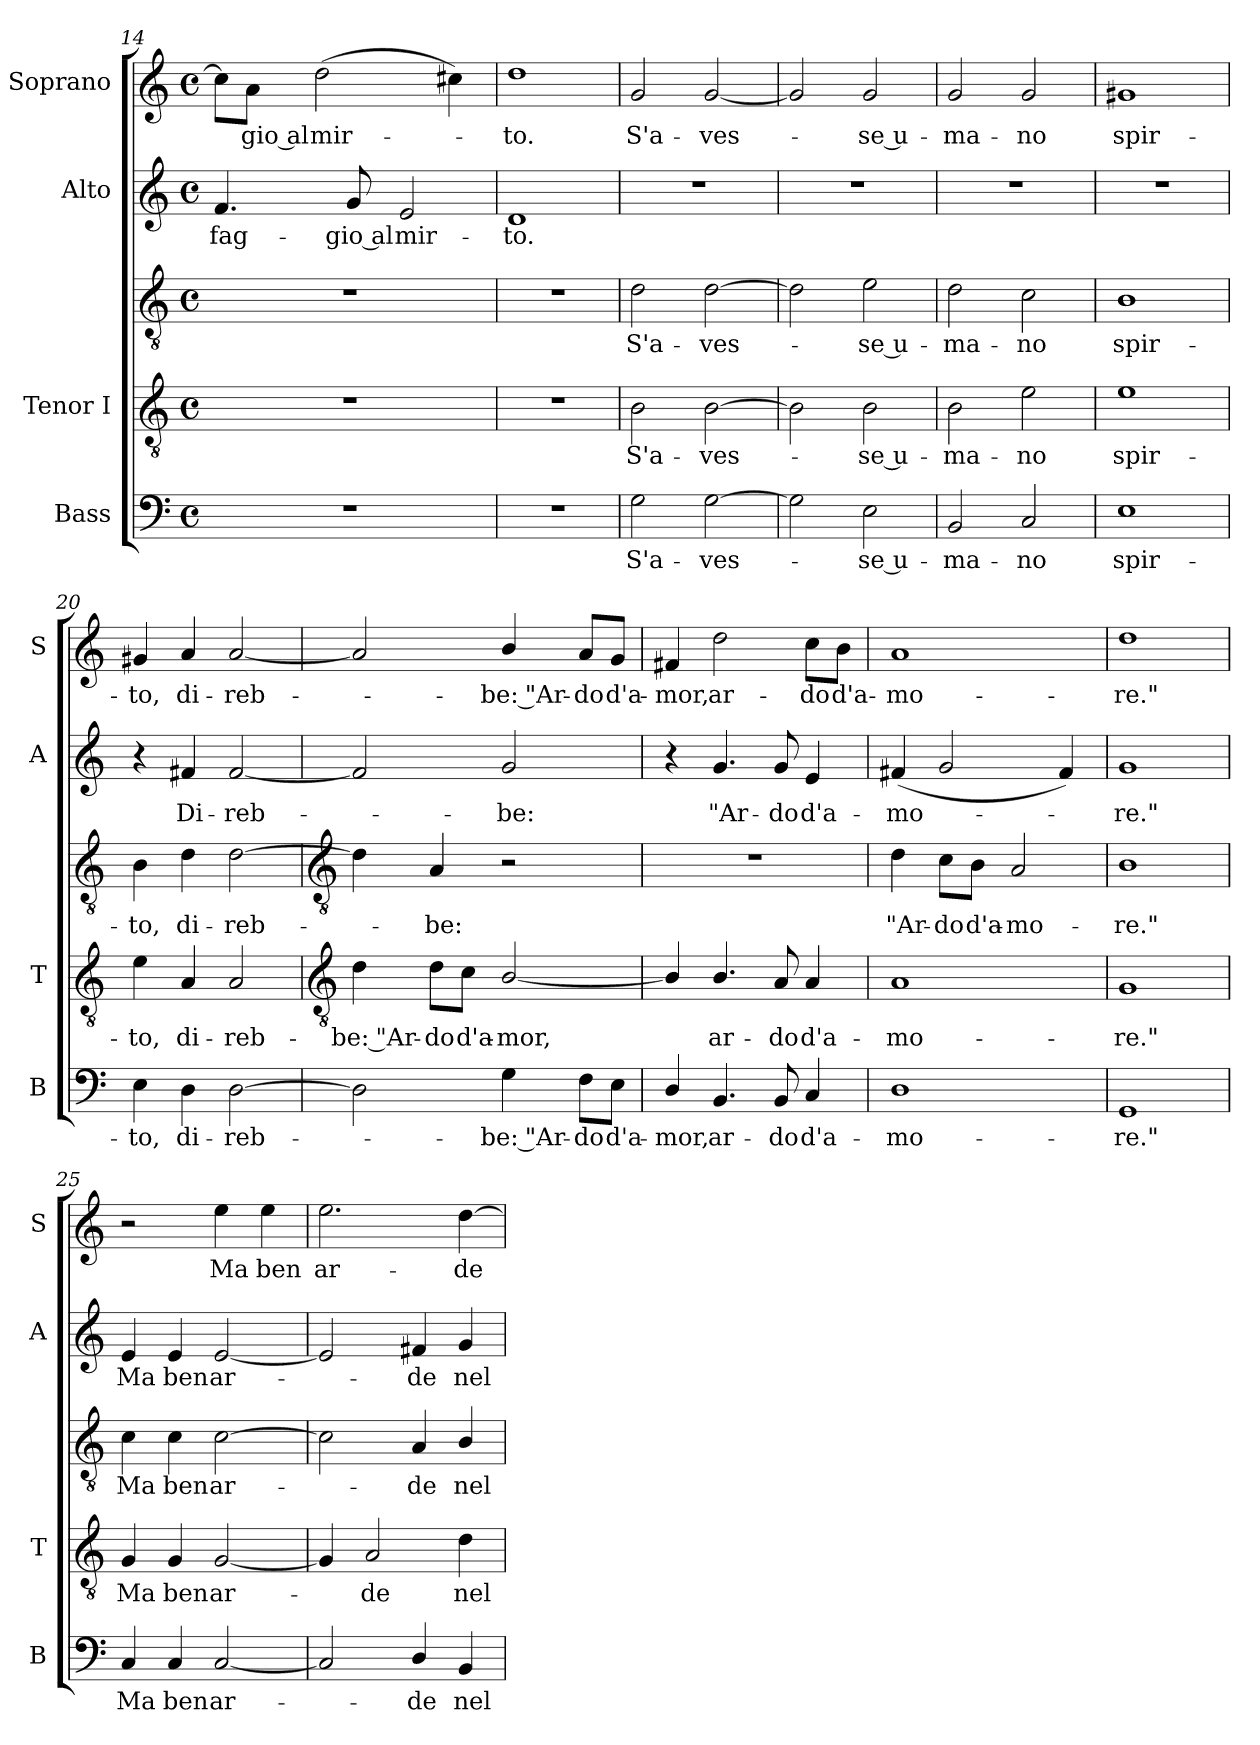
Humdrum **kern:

**kern	**text	**kern	**text	**kern	**text	**kern	**text	**kern	**text
*part4	*part4	*part3	*part3	*part3	*part3	*part2	*part2	*part1	*part1
*staff5	*staff5	*staff4	*staff4	*staff3	*staff3	*staff2	*staff2	*staff1	*staff1
*I"Bass	*	*I"Tenor I	*	*	*	*I"Alto	*	*I"Soprano	*
*I'B	*	*I'T	*	*	*	*I'A	*	*I'S	*
*clefF4	*	*clefGv2	*	*clefGv2	*	*clefG2	*	*clefG2	*
*k[]	*	*k[]	*	*k[]	*	*k[]	*	*k[]	*
*C:	*	*C:	*	*C:	*	*C:	*	*C:	*
*M4/4	*	*M4/4	*	*M4/4	*	*M4/4	*	*M4/4	*
*met(c)	*	*met(c)	*	*met(c)	*	*met(c)	*	*met(c)	*
=14	=14	=14	=14	=14	=14	=14	=14	=14	=14
!	!	!	!	!	!	!	!LO:LY:b	!	!
1r	.	1r	.	1r	.	4.f	fag-	8cc\L]	.
!	!	!	!	!	!	!	!	!	!LO:LY:b
.	.	.	.	.	.	.	.	8a\J	gio al
!	!	!	!	!	!	!	!	!	!LO:LY:b
.	.	.	.	.	.	.	.	(>2dd	mir-
!	!	!	!	!	!	!	!LO:LY:b	!	!
.	.	.	.	.	.	8g	-gio al	.	.
!	!	!	!	!	!	!	!LO:LY:b	!	!
.	.	.	.	.	.	2e	mir-	.	.
.	.	.	.	.	.	.	.	4cc#X)	.
=15	=15	=15	=15	=15	=15	=15	=15	=15	=15
!	!	!	!	!	!	!	!LO:LY:b	!	!LO:LY:b
1r	.	1r	.	1r	.	1d	-to.	1dd	to.
=16	=16	=16	=16	=16	=16	=16	=16	=16	=16
!	!LO:LY:b	!	!LO:LY:b	!	!LO:LY:b	!	!	!	!LO:LY:b
2G	S'a-	2B	S'a-	2d	S'a-	1r	.	2g	S'a-
!	!LO:LY:b	!	!LO:LY:b	!	!LO:LY:b	!	!	!	!LO:LY:b
[2G	-ves-	[2B	-ves-	[2d	-ves-	.	.	[2g	-ves-
=17	=17	=17	=17	=17	=17	=17	=17	=17	=17
2G]	.	2B]	.	2d]	.	1r	.	2g]	.
!	!LO:LY:b	!	!LO:LY:b	!	!LO:LY:b	!	!	!	!LO:LY:b
2E	se u-	2B	-se u-	2e	se u-	.	.	2g	se u-
=18	=18	=18	=18	=18	=18	=18	=18	=18	=18
!	!LO:LY:b	!	!LO:LY:b	!	!LO:LY:b	!	!	!	!LO:LY:b
2BB	-ma-	2B	ma-	2d	-ma-	1r	.	2g	-ma-
!	!LO:LY:b	!	!LO:LY:b	!	!LO:LY:b	!	!	!	!LO:LY:b
2C	-no	2e	-no	2c	-no	.	.	2g	-no
=19	=19	=19	=19	=19	=19	=19	=19	=19	=19
!	!LO:LY:b	!	!LO:LY:b	!	!LO:LY:b	!	!	!	!LO:LY:b
1E	spir-	1e	-spir-	1B	spir-	1r	.	1g#X	spir-
=20	=20	=20	=20	=20	=20	=20	=20	=20	=20
!	!LO:LY:b	!	!LO:LY:b	!	!LO:LY:b	!	!	!	!LO:LY:b
4E	-to,	4e	to,	4B	-to,	4r	.	4g#X	-to,
!	!LO:LY:b	!	!LO:LY:b	!	!LO:LY:b	!	!LO:LY:b	!	!LO:LY:b
4D	di-	4A	di-	4d	di-	4f#X	Di-	4a	di-
!	!LO:LY:b	!	!LO:LY:b	!	!LO:LY:b	!	!LO:LY:b	!	!LO:LY:b
[2D	-reb-	2A	-reb-	[2d	-reb-	[2f#	-reb-	[2a	-reb-
!!LO:LB:g=z
=21	=21	=21	=21	=21	=21	=21	=21	=21	=21
*	*	*clefGv2	*	*clefGv2	*	*	*	*	*
!	!	!	!LO:LY:b	!	!	!	!	!	!
2D]	.	4d	be: "Ar-	4d]	.	2f#]	.	2a]	.
!	!	!	!LO:LY:b	!	!LO:LY:b	!	!	!	!
.	.	8d\L	-do	4A	-be:	.	.	.	.
!	!	!	!LO:LY:b	!	!	!	!	!	!
.	.	8c\J	d'a-	.	.	.	.	.	.
!	!LO:LY:b	!	!LO:LY:b	!	!	!	!LO:LY:b	!	!LO:LY:b
4G	be: "Ar-	[2B/	-mor,	2r	.	2g	be:	4b/	be: "Ar-
!	!LO:LY:b	!	!	!	!	!	!	!	!LO:LY:b
8F\L	-do	.	.	.	.	.	.	8a/L	-do
!	!LO:LY:b	!	!	!	!	!	!	!	!LO:LY:b
8E\J	d'a-	.	.	.	.	.	.	8g/J	d'a-
=22	=22	=22	=22	=22	=22	=22	=22	=22	=22
!	!LO:LY:b	!	!	!	!	!	!	!	!LO:LY:b
4D/	-mor,	4B/]	.	1r	.	4r	.	4f#X	-mor,
!	!LO:LY:b	!	!LO:LY:b	!	!	!	!LO:LY:b	!	!LO:LY:b
4.BB	ar-	4.B/	ar-	.	.	4.g	"Ar-	2dd	ar-
!	!LO:LY:b	!	!LO:LY:b	!	!	!	!LO:LY:b	!	!
8BB	-do	8A	-do	.	.	8g	-do	.	.
!	!LO:LY:b	!	!LO:LY:b	!	!	!	!LO:LY:b	!	!LO:LY:b
4C	d'a-	4A	d'a-	.	.	4e	d'a-	8cc\L	-do
!	!	!	!	!	!	!	!	!	!LO:LY:b
.	.	.	.	.	.	.	.	8b\J	d'a-
=23	=23	=23	=23	=23	=23	=23	=23	=23	=23
!	!LO:LY:b	!	!LO:LY:b	!	!LO:LY:b	!	!LO:LY:b	!	!LO:LY:b
1D	-mo-	1A	-mo-	4d	-"Ar-	(<4f#X	-mo-	1a	-mo-
!	!	!	!	!	!LO:LY:b	!	!	!	!
.	.	.	.	8c\L	-do	2g	.	.	.
!	!	!	!	!	!LO:LY:b	!	!	!	!
.	.	.	.	8B\J	d'a-	.	.	.	.
!	!	!	!	!	!LO:LY:b	!	!	!	!
.	.	.	.	2A	-mo-	.	.	.	.
.	.	.	.	.	.	4f#)	.	.	.
=24	=24	=24	=24	=24	=24	=24	=24	=24	=24
!	!LO:LY:b	!	!LO:LY:b	!	!LO:LY:b	!	!LO:LY:b	!	!LO:LY:b
1GG	-re."	1G	re."	1B	-re."	1g	re."	1dd	-re."
=25	=25	=25	=25	=25	=25	=25	=25	=25	=25
!	!LO:LY:b	!	!LO:LY:b	!	!LO:LY:b	!	!LO:LY:b	!	!
4C	Ma	4G	Ma	4c	Ma	4e	Ma	2r	.
!	!LO:LY:b	!	!LO:LY:b	!	!LO:LY:b	!	!LO:LY:b	!	!
4C	ben	4G	ben	4c	ben	4e	ben	.	.
!	!LO:LY:b	!	!LO:LY:b	!	!LO:LY:b	!	!LO:LY:b	!	!LO:LY:b
[2C	ar-	[2G	ar-	[2c	ar-	[2e	ar-	4ee	Ma
!	!	!	!	!	!	!	!	!	!LO:LY:b
.	.	.	.	.	.	.	.	4ee	ben
=26	=26	=26	=26	=26	=26	=26	=26	=26	=26
!	!	!	!	!	!	!	!	!	!LO:LY:b
2C]	.	4G]	.	2c]	.	2e]	.	2.ee	ar-
!	!	!	!LO:LY:b	!	!	!	!	!	!
.	.	2A	de	.	.	.	.	.	.
!	!LO:LY:b	!	!	!	!LO:LY:b	!	!LO:LY:b	!	!
4D/	de	.	.	4A	de	4f#X	de	.	.
!	!LO:LY:b	!	!LO:LY:b	!	!LO:LY:b	!	!LO:LY:b	!	!LO:LY:b
4BB	nel	4d	nel	4B/	nel	4g	nel	[4dd	-de
=	=	=	=	=	=	=	=	=	=
*-	*-	*-	*-	*-	*-	*-	*-	*-	*-
